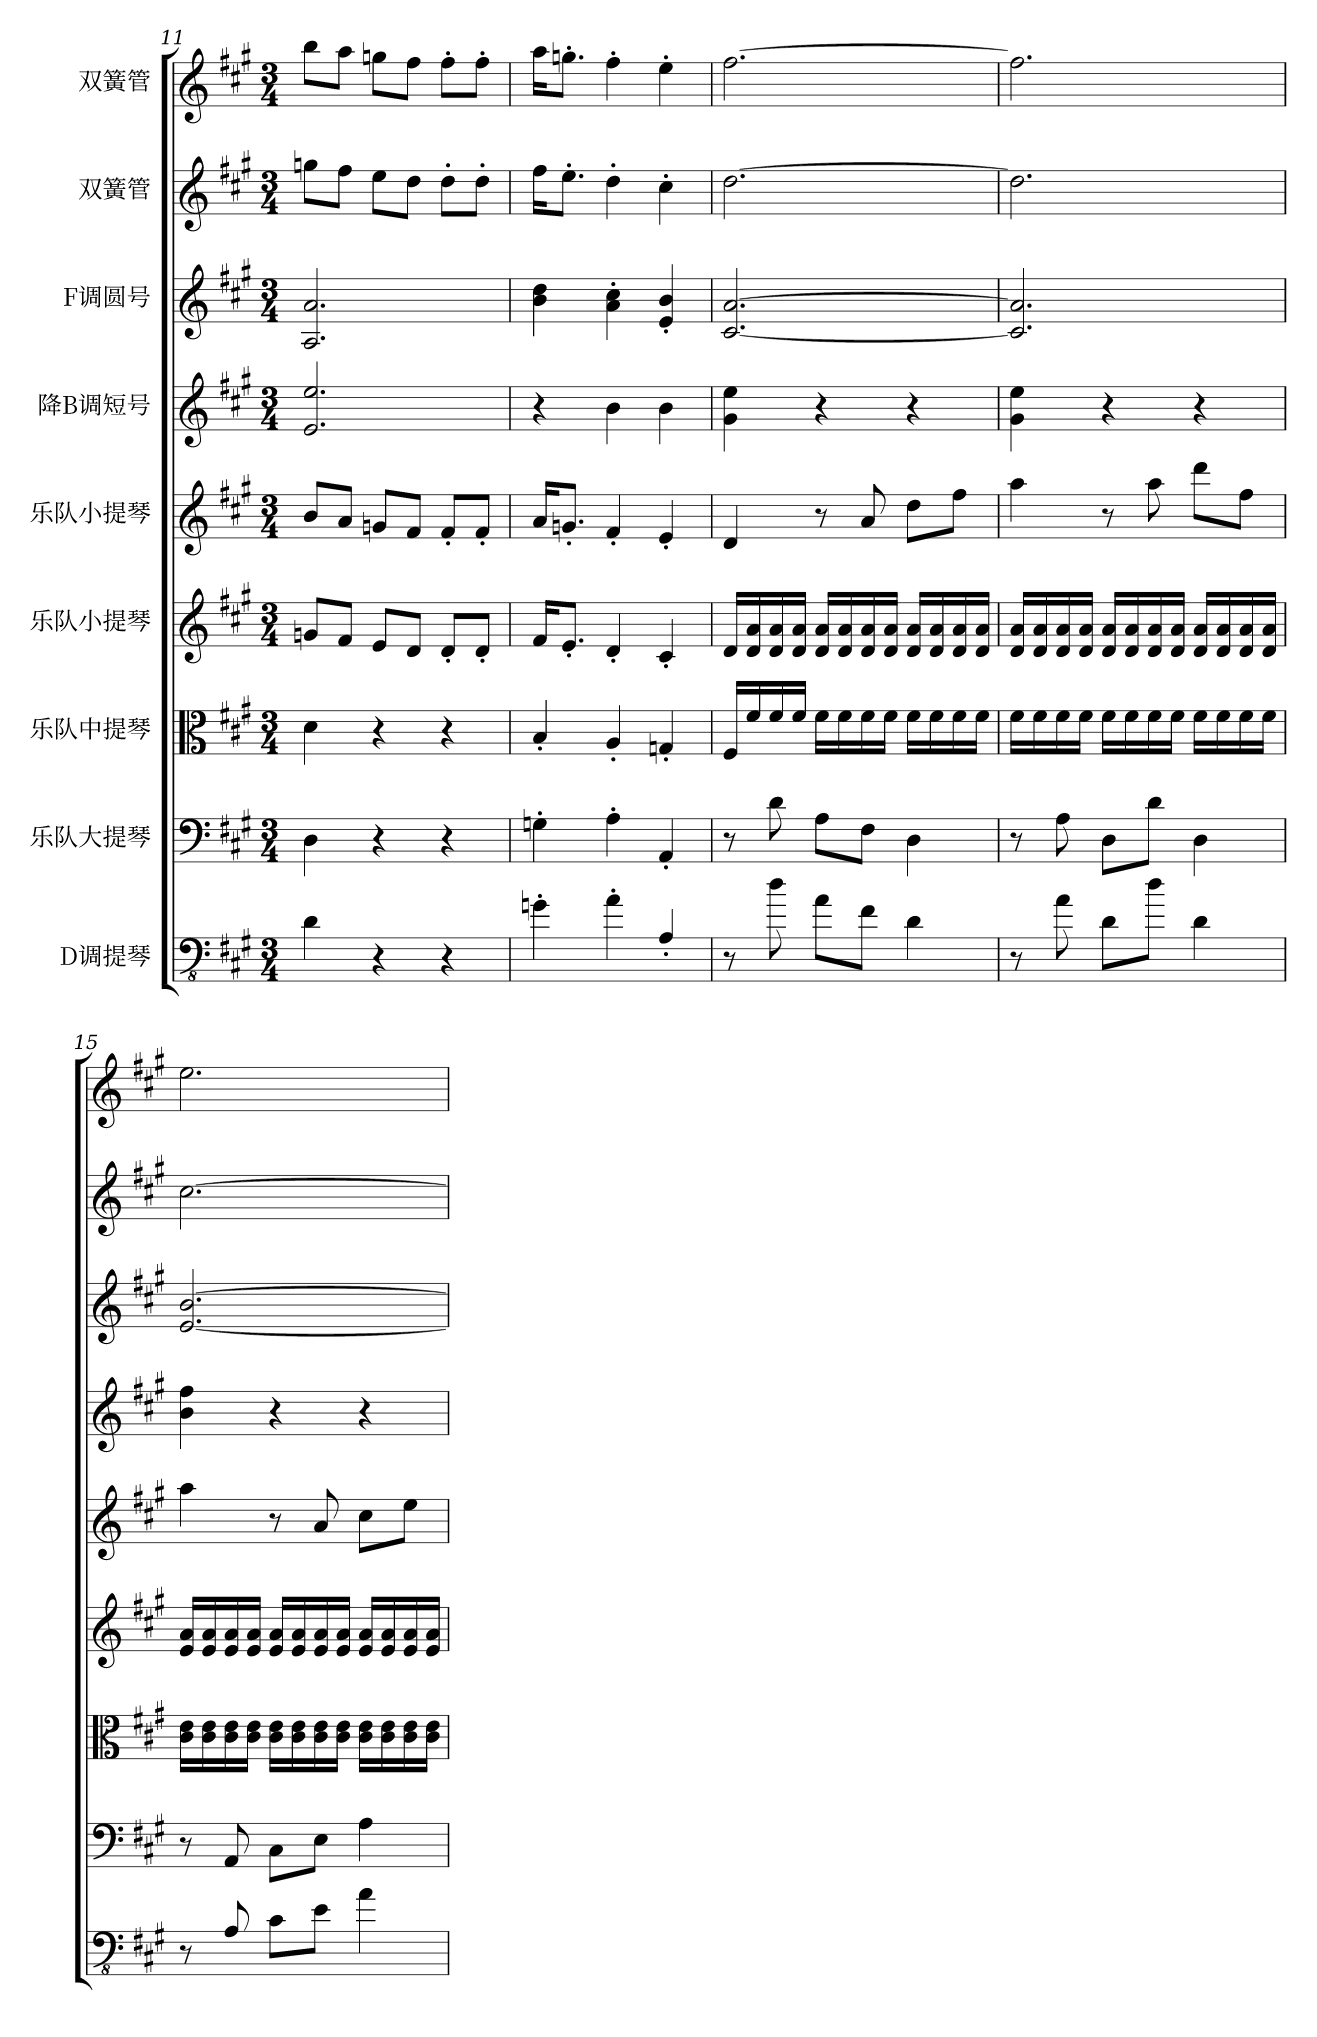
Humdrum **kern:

**kern	**kern	**kern	**kern	**kern	**kern	**kern	**kern	**kern
*part9	*part8	*part7	*part6	*part5	*part4	*part3	*part2	*part1
*staff9	*staff8	*staff7	*staff6	*staff5	*staff4	*staff3	*staff2	*staff1
*I"D调提琴	*I"乐队大提琴	*I"乐队中提琴	*I"乐队小提琴	*I"乐队小提琴	*I"降B调短号	*I"F调圆号	*I"双簧管	*I"双簧管
*clefFv4	*clefF4	*clefC3	*clefG2	*clefG2	*clefG2	*clefG2	*clefG2	*clefG2
*ITrd7c12	*	*	*	*	*ITrd1c2	*ITrd4c7	*	*
*k[f#c#g#]	*k[f#c#g#]	*k[f#c#g#]	*k[f#c#g#]	*k[f#c#g#]	*k[f#]	*k[f#c#]	*k[f#c#g#]	*k[f#c#g#]
*M3/4	*M3/4	*M3/4	*M3/4	*M3/4	*M3/4	*M3/4	*M3/4	*M3/4
=11	=11	=11	=11	=11	=11	=11	=11	=11
4DD\	4D\	4d\	8gn/L	8b/L	2.d/ 2.dd/	2.D/ 2.d/	8ggn\L	8bb\L
.	.	.	8f#/J	8a/J	.	.	8ff#\J	8aa\J
4r	4r	4r	8e/L	8gn/L	.	.	8ee\L	8ggn\L
.	.	.	8d/J	8f#/J	.	.	8dd\J	8ff#\J
4r	4r	4r	8d'/L	8f#'/L	.	.	8dd'\L	8ff#'\L
.	.	.	8d'/J	8f#'/J	.	.	8dd'\J	8ff#'\J
=12	=12	=12	=12	=12	=12	=12	=12	=12
*	*	*	*	*	*	*	*	*MM151
4GGn'\	4Gn'\	4B'/	16f#/KL	16a/KL	4r	4e\ 4g\	16ff#\KL	16aa\KL
.	.	.	8.e'/J	8.gn'/J	.	.	8.ee'\J	8.ggn'\J
4AA'\	4A'\	4A'/	4d'/	4f#'/	4a\	4d\' 4f#\'	4dd'\	4ff#'\
4AAA'/	4AA'/	4Gn'/	4c#'/	4e'/	4a\	4A/' 4e/'	4cc#'\	4ee'\
=13	=13	=13	=13	=13	=13	=13	=13	=13
*	*	*	*	*	*	*	*	*MM152
8r	8r	16F#/LL	16d/LL	4d/	4f#\ 4dd\	[2.F#/ [2.d/	[2.dd\	[2.ff#\
.	.	16f#/	16d/ 16a/	.	.	.	.	.
8D\	8d\	16f#/	16d/ 16a/	.	.	.	.	.
.	.	16f#/JJ	16d/ 16a/JJ	.	.	.	.	.
8AA\L	8A\L	16f#\LL	16d/ 16a/LL	8r	4r	.	.	.
.	.	16f#\	16d/ 16a/	.	.	.	.	.
8FF#\J	8F#\J	16f#\	16d/ 16a/	8a/	.	.	.	.
.	.	16f#\JJ	16d/ 16a/JJ	.	.	.	.	.
4DD\	4D\	16f#\LL	16d/ 16a/LL	8dd\L	4r	.	.	.
.	.	16f#\	16d/ 16a/	.	.	.	.	.
.	.	16f#\	16d/ 16a/	8ff#\J	.	.	.	.
.	.	16f#\JJ	16d/ 16a/JJ	.	.	.	.	.
!!LO:PB:g=z
=14	=14	=14	=14	=14	=14	=14	=14	=14
8r	8r	16f#\LL	16d/ 16a/LL	4aa\	4f#\ 4dd\	2.F#/] 2.d/]	2.dd\]	2.ff#\]
.	.	16f#\	16d/ 16a/	.	.	.	.	.
8AA\	8A\	16f#\	16d/ 16a/	.	.	.	.	.
.	.	16f#\JJ	16d/ 16a/JJ	.	.	.	.	.
8DD\L	8D\L	16f#\LL	16d/ 16a/LL	8r	4r	.	.	.
.	.	16f#\	16d/ 16a/	.	.	.	.	.
8D\J	8d\J	16f#\	16d/ 16a/	8aa\	.	.	.	.
.	.	16f#\JJ	16d/ 16a/JJ	.	.	.	.	.
4DD\	4D\	16f#\LL	16d/ 16a/LL	8ddd\L	4r	.	.	.
.	.	16f#\	16d/ 16a/	.	.	.	.	.
.	.	16f#\	16d/ 16a/	8ff#\J	.	.	.	.
.	.	16f#\JJ	16d/ 16a/JJ	.	.	.	.	.
=15	=15	=15	=15	=15	=15	=15	=15	=15
8r	8r	16c#\ 16e\LL	16e/ 16a/LL	4aa\	4a\ 4ee\	[2.A/ [2.e/	[2.cc#\	2.ee\
.	.	16c#\ 16e\	16e/ 16a/	.	.	.	.	.
8AAA/	8AA/	16c#\ 16e\	16e/ 16a/	.	.	.	.	.
.	.	16c#\ 16e\JJ	16e/ 16a/JJ	.	.	.	.	.
8CC#\L	8C#\L	16c#\ 16e\LL	16e/ 16a/LL	8r	4r	.	.	.
.	.	16c#\ 16e\	16e/ 16a/	.	.	.	.	.
8EE\J	8E\J	16c#\ 16e\	16e/ 16a/	8a/	.	.	.	.
.	.	16c#\ 16e\JJ	16e/ 16a/JJ	.	.	.	.	.
4AA\	4A\	16c#\ 16e\LL	16e/ 16a/LL	8cc#\L	4r	.	.	.
.	.	16c#\ 16e\	16e/ 16a/	.	.	.	.	.
.	.	16c#\ 16e\	16e/ 16a/	8ee\J	.	.	.	.
.	.	16c#\ 16e\JJ	16e/ 16a/JJ	.	.	.	.	.
=	=	=	=	=	=	=	=	=
*-	*-	*-	*-	*-	*-	*-	*-	*-
